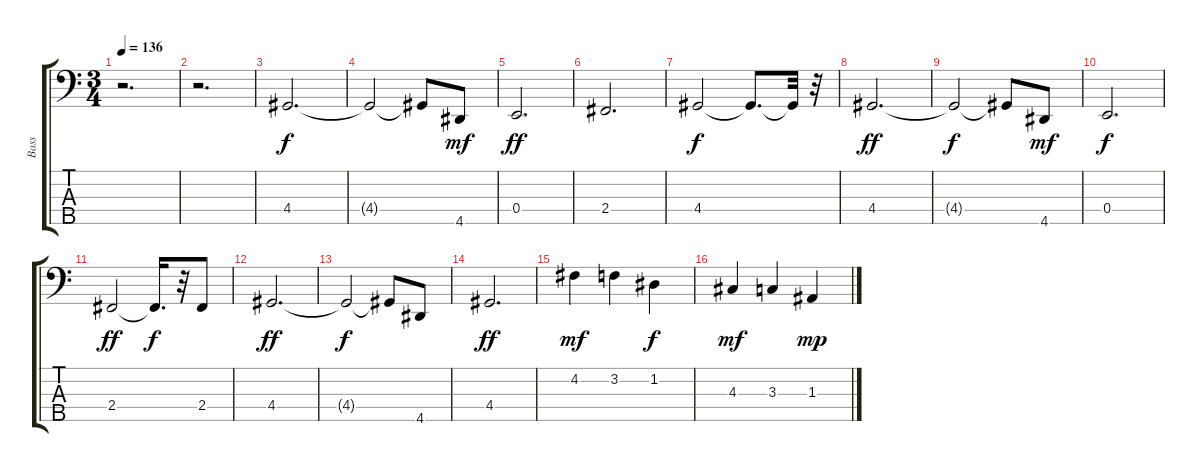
\track ("Bass" "Bass") {instrument electricbassfinger}
\staff {score tabs}
\tuning (G2 D2 A1 E1 B0) {hide}
\ts (3 4)
\tempo 136
\clef f4
\ks c
r.2{d dy f} |
r.2{d} |
4.4.2{d} |
4.4{t}.2 4.4{t}.8 4.5.8{dy mf} |
0.4.2{d dy ff} |
2.4.2{d} |
4.4.2{dy f} 4.4{t}.8{d} 4.4{t}.32 r.32 |
4.4.2{d dy ff} |
4.4{t}.2{dy f} 4.4{t}.8 4.5.8{dy mf} |
0.4.2{d dy f} |
2.4.2{dy ff} 2.4{t}.16{d dy f} r.32 2.4.8 |
4.4.2{d dy ff} |
4.4{t}.2{dy f} 4.4{t}.8 4.5.8 |
4.4.2{d dy ff} |
4.2.4{dy mf} 3.2.4 1.2.4{dy f} |
4.3.4{dy mf} 3.3.4 1.3.4{dy mp}
